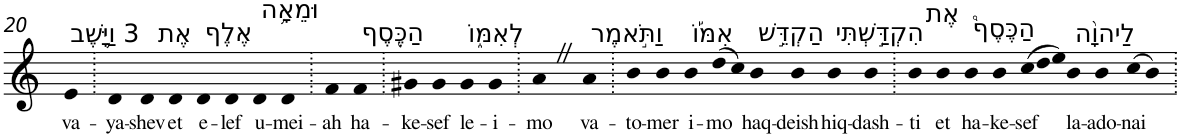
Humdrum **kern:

**kern	**text
*part1	*part1
*staff1	*staff1
*I"Piano	*
*I'Pno	*
!!LO:PB:g=z
*clefG2	*
*k[]	*
=20	=20
!LO:TX:a:t=3 וַיָּ֛שֶׁב	!
!	!LO:LY:b
4e	va-
=21.	=21.
!	!LO:LY:b
4d	-ya-
!	!LO:LY:b
4d	-shev
!LO:TX:a:t=אֶת	!
!	!LO:LY:b
4d	et
!LO:TX:a:t=אֶלֶף	!
!	!LO:LY:b
4d	e-
!	!LO:LY:b
4d	-lef
!LO:TX:a:t=וּמֵאָ֥ה	!
!	!LO:LY:b
4d	u-
!	!LO:LY:b
4d	-mei-
=22.	=22.
!	!LO:LY:b
4f	-ah
!LO:TX:a:t=הַכֶּ֖סֶף	!
!	!LO:LY:b
4f	ha-
=23.	=23.
!	!LO:LY:b
4g#X	-ke-
!	!LO:LY:b
4g#	-sef
!LO:TX:a:t=לְאִמּ֑וֹ	!
!	!LO:LY:b
4g#	le-
!	!LO:LY:b
4g#	-i-
=24.	=24.
!	!LO:LY:b
4aZ	-mo
!LO:TX:a:t=וַתֹּ֣אמֶר	!
!	!LO:LY:b
4a	va-
=25.	=25.
!	!LO:LY:b
4b	-to-
!	!LO:LY:b
4b	-mer
!LO:TX:a:t=אִמּ֡וֹ	!
!	!LO:LY:b
4b	i-
!	!LO:LY:b
(>8dd	-mo
8cc)	.
!LO:TX:a:t=הַקְדֵּ֣שׁ	!
!	!LO:LY:b
4b	haq-
!	!LO:LY:b
4b	-deish
!LO:TX:a:t=הִקְדַּ֣שְׁתִּי	!
!	!LO:LY:b
4b	hiq-
!	!LO:LY:b
4b	-dash-
=26.	=26.
!	!LO:LY:b
4b	-ti
!LO:TX:a:t=אֶת	!
!	!LO:LY:b
4b	et
!LO:TX:a:t=הַכֶּסֶף֩	!
!	!LO:LY:b
4b	ha-
!	!LO:LY:b
4b	-ke-
*Xtuplet	*
!	!LO:LY:b
(>12cc	-sef
12dd	.
12ee)	.
!LO:TX:a:t=לַיהוָ֨ה	!
!	!LO:LY:b
4b	la-
!	!LO:LY:b
4b	-ado-
!	!LO:LY:b
(>8cc	-nai
8b)	.
=.	=.
*-	*-
